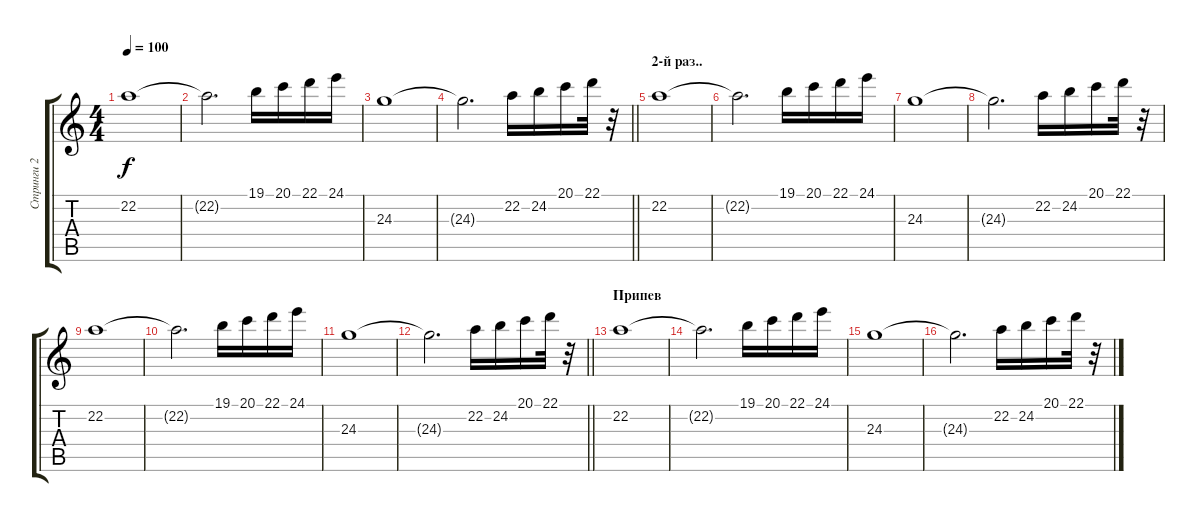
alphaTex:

\track ("Стринги 2" "Стринги 2") {instrument stringensemble1}
\staff {score tabs}
\tuning (E4 B3 G3 D3 A2 E2) {hide}
\ts (4 4)
\tempo 100
\clef g2
\ks c
22.2.1{dy f} |
22.2{t}.2{d} 19.1.16 20.1.16 22.1.16 24.1.16 |
24.3.1 |
\barLineRight lightlight
24.3{t}.2{d} 22.2.16 24.2.16 20.1.16 22.1.32 r.32 |
\section ("" "2-й раз..")
22.2.1 |
22.2{t}.2{d} 19.1.16 20.1.16 22.1.16 24.1.16 |
24.3.1 |
24.3{t}.2{d} 22.2.16 24.2.16 20.1.16 22.1.32 r.32 |
22.2.1 |
22.2{t}.2{d} 19.1.16 20.1.16 22.1.16 24.1.16 |
24.3.1 |
\barLineRight lightlight
24.3{t}.2{d} 22.2.16 24.2.16 20.1.16 22.1.32 r.32 |
\section ("" "Припев")
22.2.1 |
22.2{t}.2{d} 19.1.16 20.1.16 22.1.16 24.1.16 |
24.3.1 |
24.3{t}.2{d} 22.2.16 24.2.16 20.1.16 22.1.32 r.32
